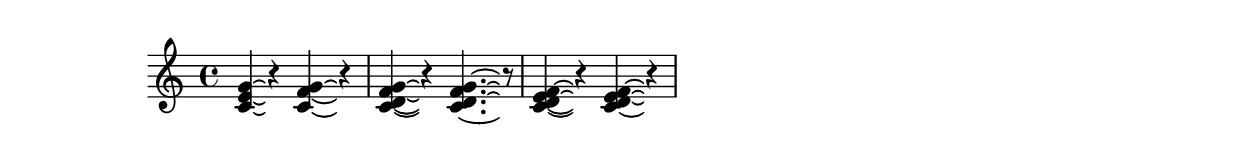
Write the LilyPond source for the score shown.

%% DO NOT EDIT this file manually; it is automatically
%% generated from LSR http://lsr.dsi.unimi.it
%% Make any changes in LSR itself, or in Documentation/snippets/new/ ,
%% and then run scripts/auxiliar/makelsr.py
%%
%% This file is in the public domain.
\version "2.17.11"

\header {
  lsrtags = "connecting-notes, contemporary-notation, expressive-marks, fretted-strings, keyboards, specific-notation"

  texidoc = "
Laissez vibrer ties have a fixed size. Their formatting can be tuned
using @code{'tie-configuration}.

"
  doctitle = "Laissez vibrer ties"
} % begin verbatim


\relative c' {
  <c e g>4\laissezVibrer r <c f g>\laissezVibrer r
  <c d f g>4\laissezVibrer r <c d f g>4.\laissezVibrer r8

  <c d e f>4\laissezVibrer r
  \override LaissezVibrerTieColumn.tie-configuration
     = #`((-7 . ,DOWN)
          (-5 . ,DOWN)
          (-3 . ,UP)
          (-1 . ,UP))
  <c d e f>4\laissezVibrer r
}
